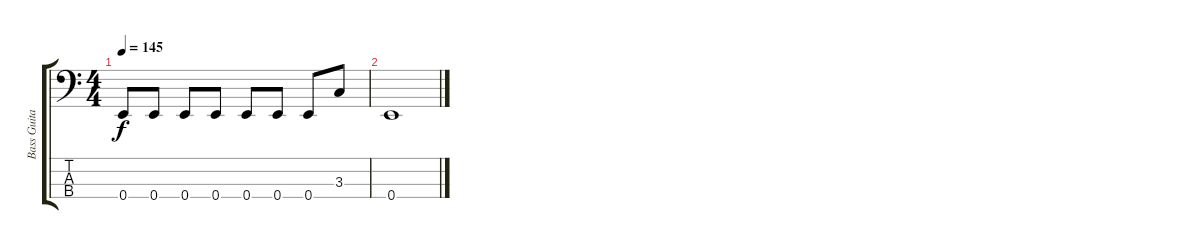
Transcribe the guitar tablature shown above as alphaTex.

\track ("Bass Guitar" "Bass Guita") {instrument electricbasspick}
\staff {score tabs}
\tuning (G2 D2 A1 E1) {hide}
\ts (4 4)
\tempo 145
\clef f4
\ks c
0.4.8{dy f} 0.4.8 0.4.8 0.4.8 0.4.8 0.4.8 0.4.8 3.3.8 |
0.4.1
